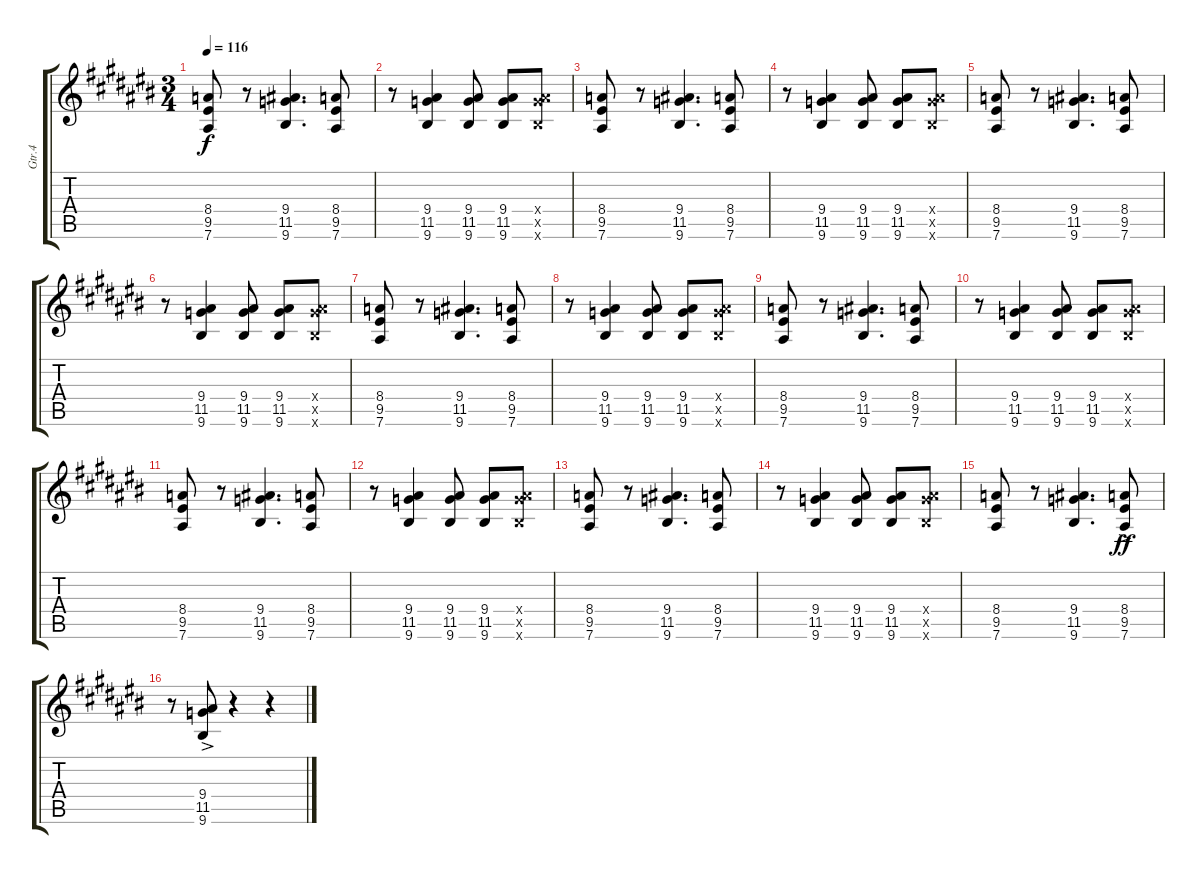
\track ("Gtr.4" "Gtr.4") {instrument electricguitarmuted}
\staff {score tabs}
\tuning (Eb4 Bb3 Gb3 Db3 Ab2 Eb2) {hide}
\ts (3 4)
\tempo 116
\clef g2
\ks c#
(8.4 9.5 7.6).8{dy f} r.8 (9.4 11.5 9.6).4{d} (8.4 9.5 7.6).8 |
r.8 (9.4 11.5 9.6).4 (9.4 11.5 9.6).8 (9.4 11.5 9.6).8 (9.4{x} 11.5{x} 9.6{x}).8 |
(8.4 9.5 7.6).8 r.8 (9.4 11.5 9.6).4{d} (8.4 9.5 7.6).8 |
r.8 (9.4 11.5 9.6).4 (9.4 11.5 9.6).8 (9.4 11.5 9.6).8 (9.4{x} 11.5{x} 9.6{x}).8 |
(8.4 9.5 7.6).8 r.8 (9.4 11.5 9.6).4{d} (8.4 9.5 7.6).8 |
r.8 (9.4 11.5 9.6).4 (9.4 11.5 9.6).8 (9.4 11.5 9.6).8 (9.4{x} 11.5{x} 9.6{x}).8 |
(8.4 9.5 7.6).8 r.8 (9.4 11.5 9.6).4{d} (8.4 9.5 7.6).8 |
r.8 (9.4 11.5 9.6).4 (9.4 11.5 9.6).8 (9.4 11.5 9.6).8 (9.4{x} 11.5{x} 9.6{x}).8 |
(8.4 9.5 7.6).8 r.8 (9.4 11.5 9.6).4{d} (8.4 9.5 7.6).8 |
r.8 (9.4 11.5 9.6).4 (9.4 11.5 9.6).8 (9.4 11.5 9.6).8 (9.4{x} 11.5{x} 9.6{x}).8 |
(8.4 9.5 7.6).8 r.8 (9.4 11.5 9.6).4{d} (8.4 9.5 7.6).8 |
r.8 (9.4 11.5 9.6).4 (9.4 11.5 9.6).8 (9.4 11.5 9.6).8 (9.4{x} 11.5{x} 9.6{x}).8 |
(8.4 9.5 7.6).8 r.8 (9.4 11.5 9.6).4{d} (8.4 9.5 7.6).8 |
r.8 (9.4 11.5 9.6).4 (9.4 11.5 9.6).8 (9.4 11.5 9.6).8 (9.4{x} 11.5{x} 9.6{x}).8 |
(8.4 9.5 7.6).8 r.8 (9.4 11.5 9.6).4{d} (8.4{ac} 9.5{ac} 7.6{ac}).8{dy ff} |
r.8 (9.4{ac} 11.5{ac} 9.6{ac}).8 r.4 r.4
